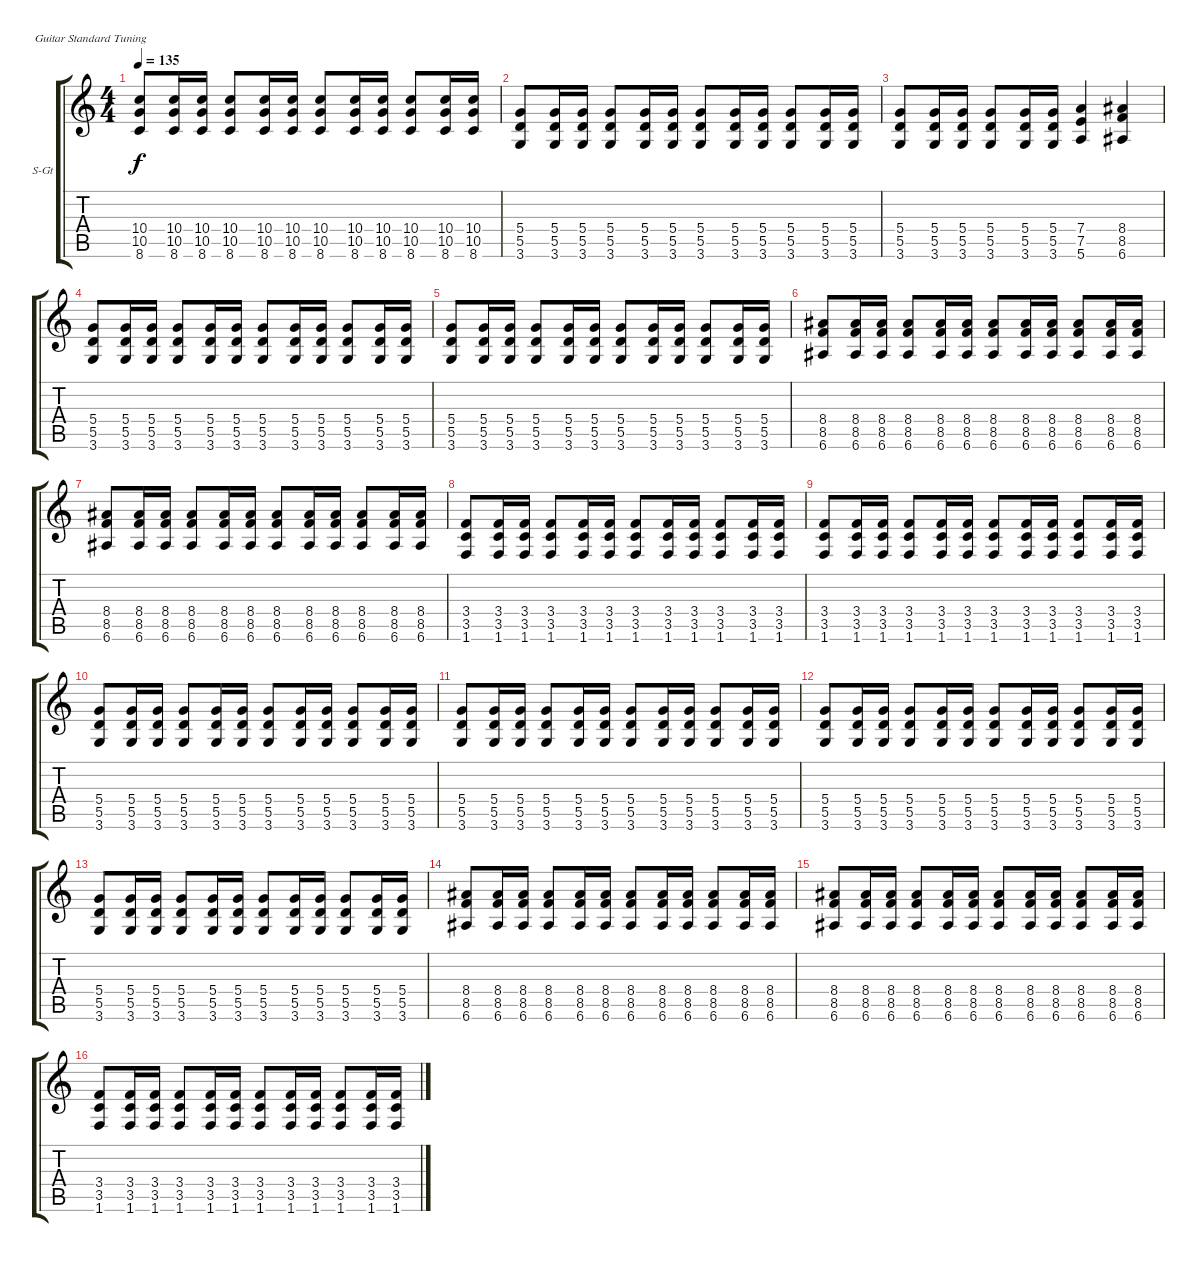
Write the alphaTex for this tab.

\bracketExtendMode groupsimilarinstruments
\firstSystemTrackNameOrientation horizontal
\otherSystemsTrackNameOrientation horizontal
\track ("Ритм гитара" "S-Gt") {instrument acousticguitarsteel}
\staff {score tabs}
\tuning (E4 B3 G3 D3 A2 E2)
\ts (4 4)
\tempo 135
\clef g2
\ks c
(10.4 10.5 8.6).8{dy f} (10.4 10.5 8.6).16 (10.4 10.5 8.6).16 (10.4 10.5 8.6).8 (10.4 10.5 8.6).16 (10.4 10.5 8.6).16 (10.4 10.5 8.6).8 (10.4 10.5 8.6).16 (10.4 10.5 8.6).16 (10.4 10.5 8.6).8 (10.4 10.5 8.6).16 (10.4 10.5 8.6).16 |
(5.4 5.5 3.6).8 (5.4 5.5 3.6).16 (5.4 5.5 3.6).16 (5.4 5.5 3.6).8 (5.4 5.5 3.6).16 (5.4 5.5 3.6).16 (5.4 5.5 3.6).8 (5.4 5.5 3.6).16 (5.4 5.5 3.6).16 (5.4 5.5 3.6).8 (5.4 5.5 3.6).16 (5.4 5.5 3.6).16 |
(5.4 5.5 3.6).8 (5.4 5.5 3.6).16 (5.4 5.5 3.6).16 (5.4 5.5 3.6).8 (5.4 5.5 3.6).16 (5.4 5.5 3.6).16 (7.4 7.5 5.6).4 (8.4 8.5 6.6).4 |
(5.4 5.5 3.6).8 (5.4 5.5 3.6).16 (5.4 5.5 3.6).16 (5.4 5.5 3.6).8 (5.4 5.5 3.6).16 (5.4 5.5 3.6).16 (5.4 5.5 3.6).8 (5.4 5.5 3.6).16 (5.4 5.5 3.6).16 (5.4 5.5 3.6).8 (5.4 5.5 3.6).16 (5.4 5.5 3.6).16 |
(5.4 5.5 3.6).8 (5.4 5.5 3.6).16 (5.4 5.5 3.6).16 (5.4 5.5 3.6).8 (5.4 5.5 3.6).16 (5.4 5.5 3.6).16 (5.4 5.5 3.6).8 (5.4 5.5 3.6).16 (5.4 5.5 3.6).16 (5.4 5.5 3.6).8 (5.4 5.5 3.6).16 (5.4 5.5 3.6).16 |
(8.4 8.5 6.6).8 (8.4 8.5 6.6).16 (8.4 8.5 6.6).16 (8.4 8.5 6.6).8 (8.4 8.5 6.6).16 (8.4 8.5 6.6).16 (8.4 8.5 6.6).8 (8.4 8.5 6.6).16 (8.4 8.5 6.6).16 (8.4 8.5 6.6).8 (8.4 8.5 6.6).16 (8.4 8.5 6.6).16 |
(8.4 8.5 6.6).8 (8.4 8.5 6.6).16 (8.4 8.5 6.6).16 (8.4 8.5 6.6).8 (8.4 8.5 6.6).16 (8.4 8.5 6.6).16 (8.4 8.5 6.6).8 (8.4 8.5 6.6).16 (8.4 8.5 6.6).16 (8.4 8.5 6.6).8 (8.4 8.5 6.6).16 (8.4 8.5 6.6).16 |
(3.4 3.5 1.6).8 (3.4 3.5 1.6).16 (3.4 3.5 1.6).16 (3.4 3.5 1.6).8 (3.4 3.5 1.6).16 (3.4 3.5 1.6).16 (3.4 3.5 1.6).8 (3.4 3.5 1.6).16 (3.4 3.5 1.6).16 (3.4 3.5 1.6).8 (3.4 3.5 1.6).16 (3.4 3.5 1.6).16 |
(3.4 3.5 1.6).8 (3.4 3.5 1.6).16 (3.4 3.5 1.6).16 (3.4 3.5 1.6).8 (3.4 3.5 1.6).16 (3.4 3.5 1.6).16 (3.4 3.5 1.6).8 (3.4 3.5 1.6).16 (3.4 3.5 1.6).16 (3.4 3.5 1.6).8 (3.4 3.5 1.6).16 (3.4 3.5 1.6).16 |
(5.4 5.5 3.6).8 (5.4 5.5 3.6).16 (5.4 5.5 3.6).16 (5.4 5.5 3.6).8 (5.4 5.5 3.6).16 (5.4 5.5 3.6).16 (5.4 5.5 3.6).8 (5.4 5.5 3.6).16 (5.4 5.5 3.6).16 (5.4 5.5 3.6).8 (5.4 5.5 3.6).16 (5.4 5.5 3.6).16 |
(5.4 5.5 3.6).8 (5.4 5.5 3.6).16 (5.4 5.5 3.6).16 (5.4 5.5 3.6).8 (5.4 5.5 3.6).16 (5.4 5.5 3.6).16 (5.4 5.5 3.6).8 (5.4 5.5 3.6).16 (5.4 5.5 3.6).16 (5.4 5.5 3.6).8 (5.4 5.5 3.6).16 (5.4 5.5 3.6).16 |
(5.4 5.5 3.6).8 (5.4 5.5 3.6).16 (5.4 5.5 3.6).16 (5.4 5.5 3.6).8 (5.4 5.5 3.6).16 (5.4 5.5 3.6).16 (5.4 5.5 3.6).8 (5.4 5.5 3.6).16 (5.4 5.5 3.6).16 (5.4 5.5 3.6).8 (5.4 5.5 3.6).16 (5.4 5.5 3.6).16 |
(5.4 5.5 3.6).8 (5.4 5.5 3.6).16 (5.4 5.5 3.6).16 (5.4 5.5 3.6).8 (5.4 5.5 3.6).16 (5.4 5.5 3.6).16 (5.4 5.5 3.6).8 (5.4 5.5 3.6).16 (5.4 5.5 3.6).16 (5.4 5.5 3.6).8 (5.4 5.5 3.6).16 (5.4 5.5 3.6).16 |
(8.4 8.5 6.6).8 (8.4 8.5 6.6).16 (8.4 8.5 6.6).16 (8.4 8.5 6.6).8 (8.4 8.5 6.6).16 (8.4 8.5 6.6).16 (8.4 8.5 6.6).8 (8.4 8.5 6.6).16 (8.4 8.5 6.6).16 (8.4 8.5 6.6).8 (8.4 8.5 6.6).16 (8.4 8.5 6.6).16 |
(8.4 8.5 6.6).8 (8.4 8.5 6.6).16 (8.4 8.5 6.6).16 (8.4 8.5 6.6).8 (8.4 8.5 6.6).16 (8.4 8.5 6.6).16 (8.4 8.5 6.6).8 (8.4 8.5 6.6).16 (8.4 8.5 6.6).16 (8.4 8.5 6.6).8 (8.4 8.5 6.6).16 (8.4 8.5 6.6).16 |
(3.4 3.5 1.6).8 (3.4 3.5 1.6).16 (3.4 3.5 1.6).16 (3.4 3.5 1.6).8 (3.4 3.5 1.6).16 (3.4 3.5 1.6).16 (3.4 3.5 1.6).8 (3.4 3.5 1.6).16 (3.4 3.5 1.6).16 (3.4 3.5 1.6).8 (3.4 3.5 1.6).16 (3.4 3.5 1.6).16
